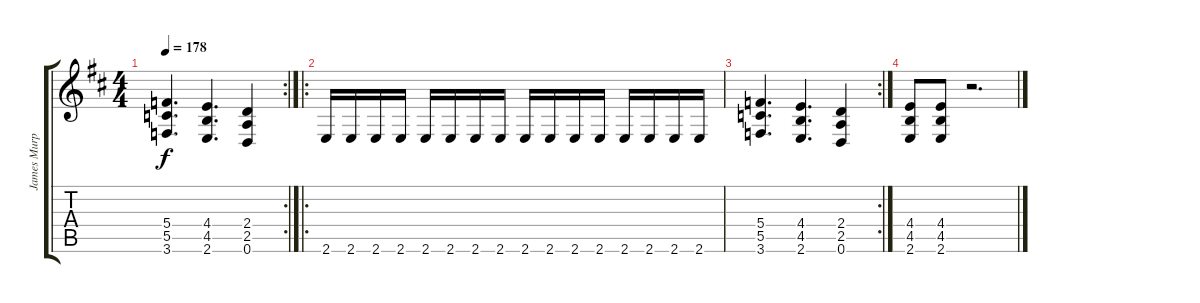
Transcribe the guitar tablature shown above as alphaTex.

\track ("James Murphy" "James Murp") {instrument overdrivenguitar}
\staff {score tabs}
\tuning (D4 A3 F3 C3 G2 D2) {hide}
\rc 2
\ts (4 4)
\tempo 178
\clef g2
\ks d
(5.4 5.5 3.6).4{d dy f} (4.4 4.5 2.6).4{d} (2.4 2.5 0.6).4 |
\ro
2.6.16 2.6.16 2.6.16 2.6.16 2.6.16 2.6.16 2.6.16 2.6.16 2.6.16 2.6.16 2.6.16 2.6.16 2.6.16 2.6.16 2.6.16 2.6.16 |
\rc 2
(5.4 5.5 3.6).4{d} (4.4 4.5 2.6).4{d} (2.4 2.5 0.6).4 |
(4.4 4.5 2.6).8 (4.4 4.5 2.6).8 r.2{d}
